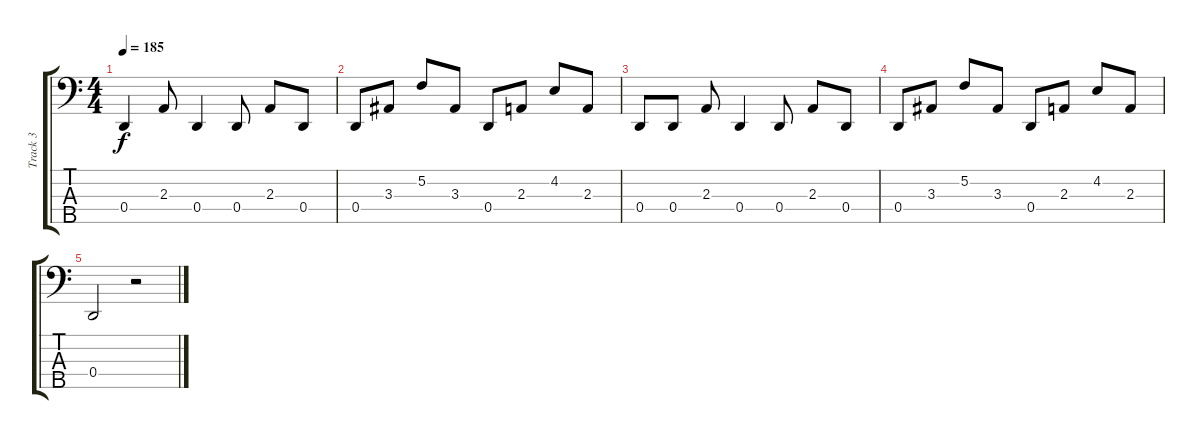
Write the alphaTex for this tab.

\track ("Track 3" "Track 3") {instrument electricbassfinger}
\staff {score tabs}
\tuning (F2 C2 G1 D1 A0) {hide}
\ts (4 4)
\tempo 185
\clef f4
\ks c
0.4.4{dy f} 2.3.8 0.4.4 0.4.8 2.3.8 0.4.8 |
0.4.8 3.3.8 5.2.8 3.3.8 0.4.8 2.3.8 4.2.8 2.3.8 |
0.4.8 0.4.8 2.3.8 0.4.4 0.4.8 2.3.8 0.4.8 |
0.4.8 3.3.8 5.2.8 3.3.8 0.4.8 2.3.8 4.2.8 2.3.8 |
0.4.2 r.2
